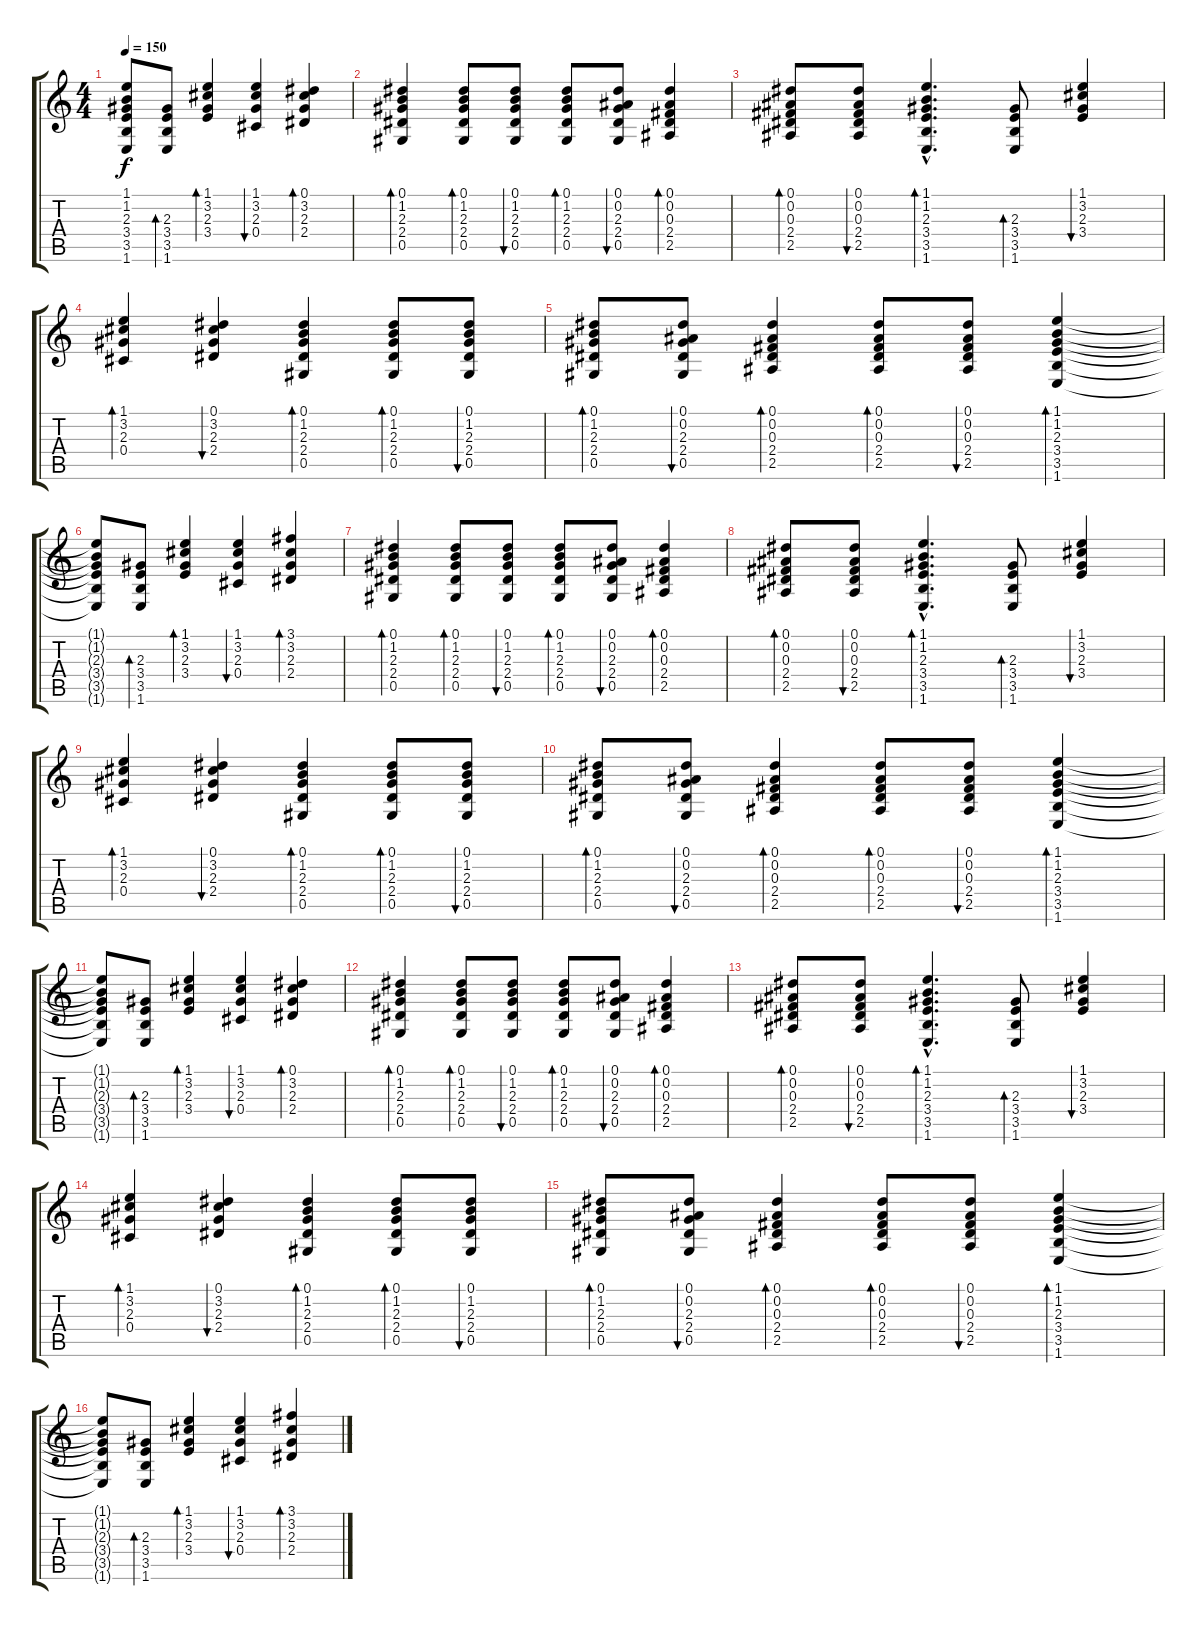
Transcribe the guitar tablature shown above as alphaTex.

\track "" {instrument acousticguitarsteel}
\staff {score tabs}
\tuning (Eb4 Bb3 Gb3 Db3 Ab2 Eb2) {hide}
\ts (4 4)
\tempo 150
\clef g2
\ks c
(1.1{t} 1.2{t} 2.3{t} 3.4{t} 3.5{t} 1.6{t}).8{dy f} (2.3 3.4 3.5 1.6).8{bd 60} (1.1 3.2 2.3 3.4).4{bd 60} (1.1 3.2 2.3 0.4).4{bu 60} (0.1 3.2 2.3 2.4).4{bd 60} |
(0.1 1.2 2.3 2.4 0.5).4{bd 60} (0.1 1.2 2.3 2.4 0.5).8{bd 60} (0.1 1.2 2.3 2.4 0.5).8{bu 60} (0.1 1.2 2.3 2.4 0.5).8{bd 60} (0.1 0.2 2.3 2.4 0.5).8{bu 60} (0.1 0.2 0.3 2.4 2.5).4{bd 60} |
(0.1 0.2 0.3 2.4 2.5).8{bd 60} (0.1 0.2 0.3 2.4 2.5).8{bu 60} (1.1{hac} 1.2{hac} 2.3{hac} 3.4{hac} 3.5{hac} 1.6{hac}).4{d bd 60} (2.3 3.4 3.5 1.6).8{bd 60} (1.1 3.2 2.3 3.4).4{bu 60} |
(1.1 3.2 2.3 0.4).4{bd 60} (0.1 3.2 2.3 2.4).4{bu 60} (0.1 1.2 2.3 2.4 0.5).4{bd 60} (0.1 1.2 2.3 2.4 0.5).8{bd 60} (0.1 1.2 2.3 2.4 0.5).8{bu 60} |
(0.1 1.2 2.3 2.4 0.5).8{bd 60} (0.1 0.2 2.3 2.4 0.5).8{bu 60} (0.1 0.2 0.3 2.4 2.5).4{bd 60} (0.1 0.2 0.3 2.4 2.5).8{bd 60} (0.1 0.2 0.3 2.4 2.5).8{bu 60} (1.1 1.2 2.3 3.4 3.5 1.6).4{bd 60} |
(1.1{t} 1.2{t} 2.3{t} 3.4{t} 3.5{t} 1.6{t}).8 (2.3 3.4 3.5 1.6).8{bd 60} (1.1 3.2 2.3 3.4).4{bd 60} (1.1 3.2 2.3 0.4).4{bu 60} (3.1 3.2 2.3 2.4).4{bd 60} |
(0.1 1.2 2.3 2.4 0.5).4{bd 60} (0.1 1.2 2.3 2.4 0.5).8{bd 60} (0.1 1.2 2.3 2.4 0.5).8{bu 60} (0.1 1.2 2.3 2.4 0.5).8{bd 60} (0.1 0.2 2.3 2.4 0.5).8{bu 60} (0.1 0.2 0.3 2.4 2.5).4{bd 60} |
(0.1 0.2 0.3 2.4 2.5).8{bd 60} (0.1 0.2 0.3 2.4 2.5).8{bu 60} (1.1{hac} 1.2{hac} 2.3{hac} 3.4{hac} 3.5{hac} 1.6{hac}).4{d bd 60} (2.3 3.4 3.5 1.6).8{bd 60} (1.1 3.2 2.3 3.4).4{bu 60} |
(1.1 3.2 2.3 0.4).4{bd 60} (0.1 3.2 2.3 2.4).4{bu 60} (0.1 1.2 2.3 2.4 0.5).4{bd 60} (0.1 1.2 2.3 2.4 0.5).8{bd 60} (0.1 1.2 2.3 2.4 0.5).8{bu 60} |
(0.1 1.2 2.3 2.4 0.5).8{bd 60} (0.1 0.2 2.3 2.4 0.5).8{bu 60} (0.1 0.2 0.3 2.4 2.5).4{bd 60} (0.1 0.2 0.3 2.4 2.5).8{bd 60} (0.1 0.2 0.3 2.4 2.5).8{bu 60} (1.1 1.2 2.3 3.4 3.5 1.6).4{bd 60} |
(1.1{t} 1.2{t} 2.3{t} 3.4{t} 3.5{t} 1.6{t}).8 (2.3 3.4 3.5 1.6).8{bd 60} (1.1 3.2 2.3 3.4).4{bd 60} (1.1 3.2 2.3 0.4).4{bu 60} (0.1 3.2 2.3 2.4).4{bd 60} |
(0.1 1.2 2.3 2.4 0.5).4{bd 60} (0.1 1.2 2.3 2.4 0.5).8{bd 60} (0.1 1.2 2.3 2.4 0.5).8{bu 60} (0.1 1.2 2.3 2.4 0.5).8{bd 60} (0.1 0.2 2.3 2.4 0.5).8{bu 60} (0.1 0.2 0.3 2.4 2.5).4{bd 60} |
(0.1 0.2 0.3 2.4 2.5).8{bd 60} (0.1 0.2 0.3 2.4 2.5).8{bu 60} (1.1{hac} 1.2{hac} 2.3{hac} 3.4{hac} 3.5{hac} 1.6{hac}).4{d bd 60} (2.3 3.4 3.5 1.6).8{bd 60} (1.1 3.2 2.3 3.4).4{bu 60} |
(1.1 3.2 2.3 0.4).4{bd 60} (0.1 3.2 2.3 2.4).4{bu 60} (0.1 1.2 2.3 2.4 0.5).4{bd 60} (0.1 1.2 2.3 2.4 0.5).8{bd 60} (0.1 1.2 2.3 2.4 0.5).8{bu 60} |
(0.1 1.2 2.3 2.4 0.5).8{bd 60} (0.1 0.2 2.3 2.4 0.5).8{bu 60} (0.1 0.2 0.3 2.4 2.5).4{bd 60} (0.1 0.2 0.3 2.4 2.5).8{bd 60} (0.1 0.2 0.3 2.4 2.5).8{bu 60} (1.1 1.2 2.3 3.4 3.5 1.6).4{bd 60} |
(1.1{t} 1.2{t} 2.3{t} 3.4{t} 3.5{t} 1.6{t}).8 (2.3 3.4 3.5 1.6).8{bd 60} (1.1 3.2 2.3 3.4).4{bd 60} (1.1 3.2 2.3 0.4).4{bu 60} (3.1 3.2 2.3 2.4).4{bd 60}
